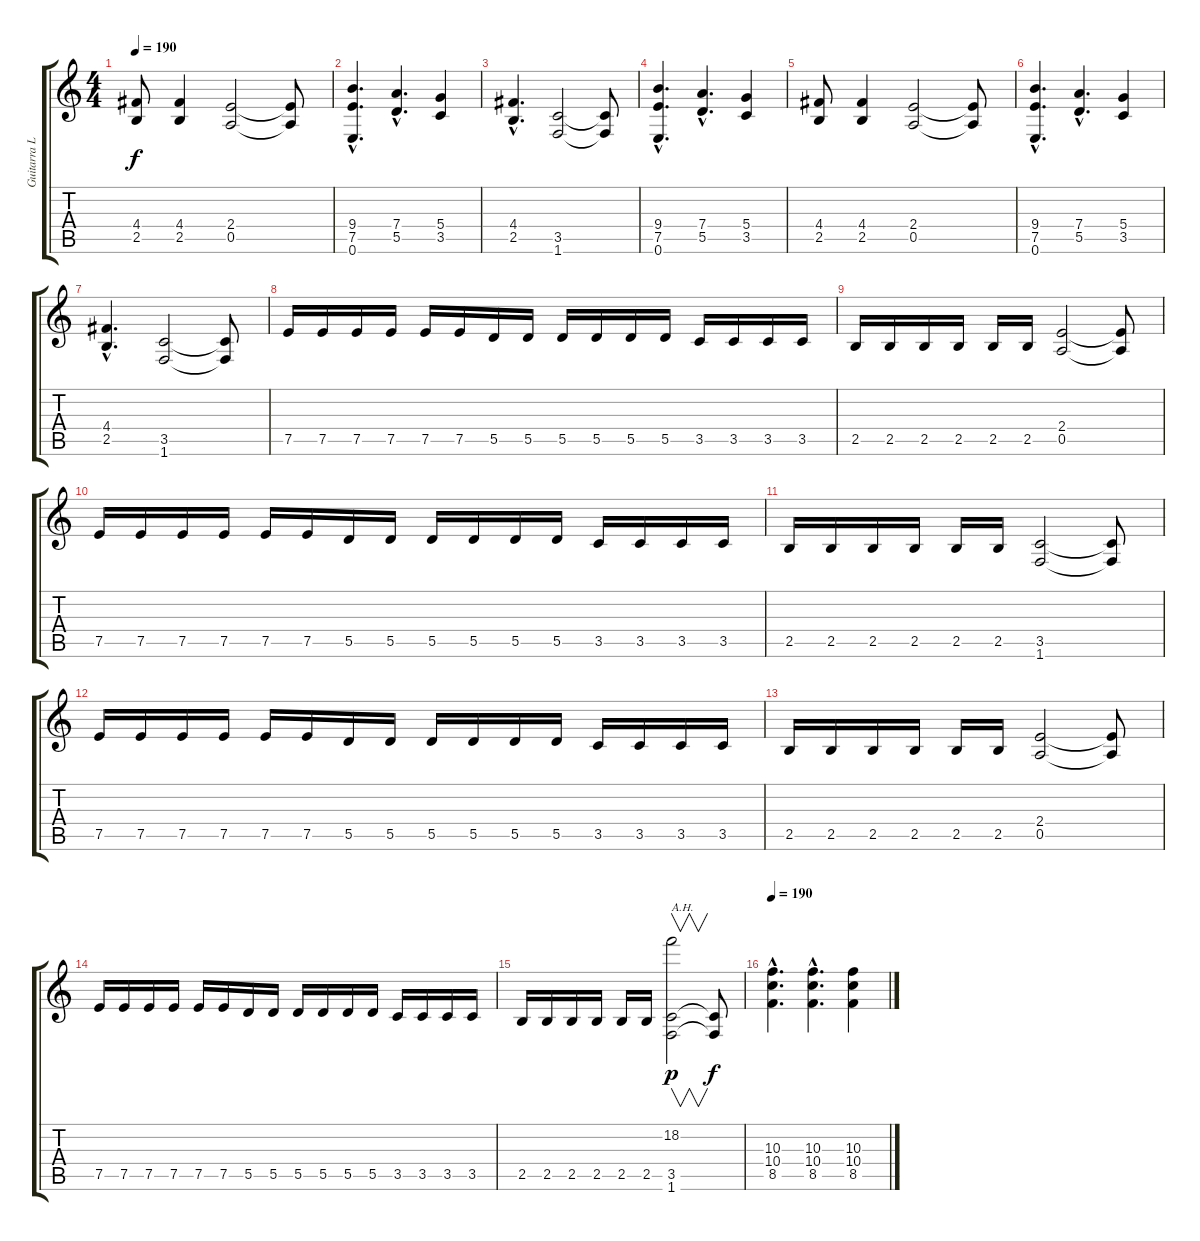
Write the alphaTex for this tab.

\track ("Guitarra Líder" "Guitarra L") {instrument distortionguitar}
\staff {score tabs}
\tuning (E4 B3 G3 D3 A2 E2) {hide}
\ts (4 4)
\tempo 190
\clef g2
\ks c
(4.4 2.5).8{dy f} (4.4 2.5).4 (2.4 0.5).2 (2.4{t} 0.5{t}).8 |
(9.4{hac} 7.5{hac} 0.6{hac}).4{d} (7.4{hac} 5.5{hac}).4{d} (5.4 3.5).4 |
(4.4{hac} 2.5{hac}).4{d} (3.5 1.6).2 (3.5{t} 1.6{t}).8 |
(9.4{hac} 7.5{hac} 0.6{hac}).4{d} (7.4{hac} 5.5{hac}).4{d} (5.4 3.5).4 |
(4.4 2.5).8 (4.4 2.5).4 (2.4 0.5).2 (2.4{t} 0.5{t}).8 |
(9.4{hac} 7.5{hac} 0.6{hac}).4{d} (7.4{hac} 5.5{hac}).4{d} (5.4 3.5).4 |
(4.4{hac} 2.5{hac}).4{d} (3.5 1.6).2 (3.5{t} 1.6{t}).8 |
7.5.16 7.5.16 7.5.16 7.5.16 7.5.16 7.5.16 5.5.16 5.5.16 5.5.16 5.5.16 5.5.16 5.5.16 3.5.16 3.5.16 3.5.16 3.5.16 |
2.5.16 2.5.16 2.5.16 2.5.16 2.5.16 2.5.16 (2.4 0.5).2 (2.4{t} 0.5{t}).8 |
7.5.16 7.5.16 7.5.16 7.5.16 7.5.16 7.5.16 5.5.16 5.5.16 5.5.16 5.5.16 5.5.16 5.5.16 3.5.16 3.5.16 3.5.16 3.5.16 |
2.5.16 2.5.16 2.5.16 2.5.16 2.5.16 2.5.16 (3.5 1.6).2 (3.5{t} 1.6{t}).8 |
7.5.16 7.5.16 7.5.16 7.5.16 7.5.16 7.5.16 5.5.16 5.5.16 5.5.16 5.5.16 5.5.16 5.5.16 3.5.16 3.5.16 3.5.16 3.5.16 |
2.5.16 2.5.16 2.5.16 2.5.16 2.5.16 2.5.16 (2.4 0.5).2 (2.4{t} 0.5{t}).8 |
7.5.16 7.5.16 7.5.16 7.5.16 7.5.16 7.5.16 5.5.16 5.5.16 5.5.16 5.5.16 5.5.16 5.5.16 3.5.16 3.5.16 3.5.16 3.5.16 |
2.5.16 2.5.16 2.5.16 2.5.16 2.5.16 2.5.16 (18.2 3.5 1.6).2{v txt "A.H." dy p} (3.5{t} 1.6{t}).8{dy f} |
\tempo 190
(10.3{hac} 10.4{hac} 8.5{hac}).4{d} (10.3{hac} 10.4{hac} 8.5{hac}).4{d} (10.3 10.4 8.5).4
